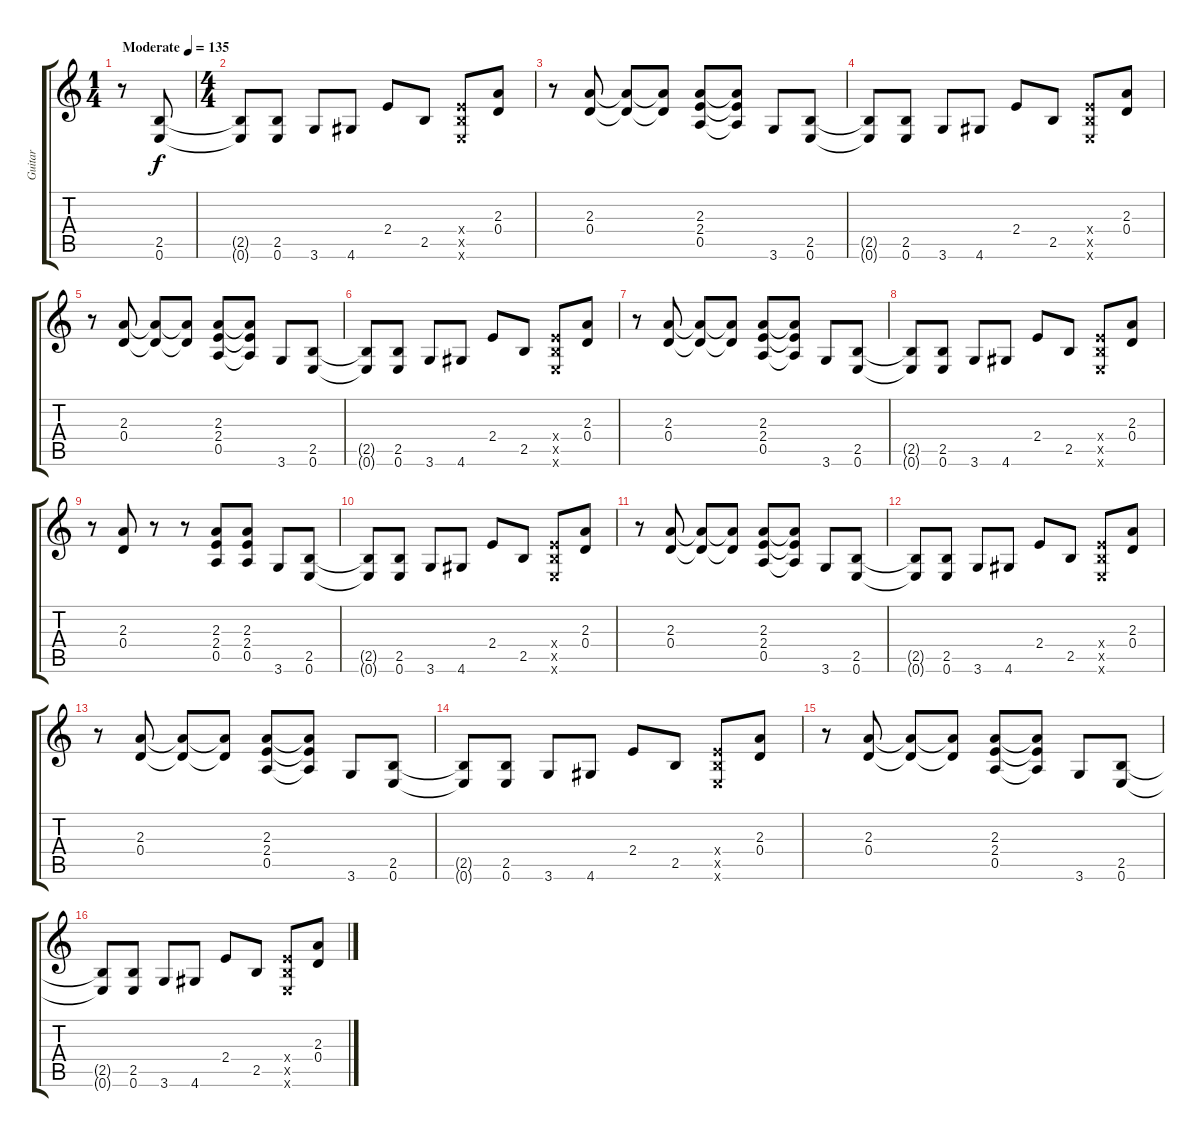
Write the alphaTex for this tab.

\track ("Guitar" "Guitar") {instrument distortionguitar}
\staff {score tabs}
\tuning (E4 B3 G3 D3 A2 E2) {hide}
\ts (1 4)
\tempo (135 "Moderate")
\clef g2
\ks c
r.8{dy f instrument distortionguitar} (2.5 0.6).8 |
\ts (4 4)
(2.5{t} 0.6{t}).8 (2.5 0.6).8 3.6.8 4.6.8 2.4.8 2.5.8 (2.4{x} 2.5{x} 0.6{x}).8 (2.3 0.4).8 |
r.8 (2.3 0.4).8 (2.3{t} 0.4{t}).8 (2.3{t} 0.4{t}).8 (2.3 2.4 0.5).8 (2.3{t} 2.4{t} 0.5{t}).8 3.6.8 (2.5 0.6).8 |
(2.5{t} 0.6{t}).8 (2.5 0.6).8 3.6.8 4.6.8 2.4.8 2.5.8 (2.4{x} 2.5{x} 0.6{x}).8 (2.3 0.4).8 |
r.8 (2.3 0.4).8 (2.3{t} 0.4{t}).8 (2.3{t} 0.4{t}).8 (2.3 2.4 0.5).8 (2.3{t} 2.4{t} 0.5{t}).8 3.6.8 (2.5 0.6).8 |
(2.5{t} 0.6{t}).8 (2.5 0.6).8 3.6.8 4.6.8 2.4.8 2.5.8 (2.4{x} 2.5{x} 0.6{x}).8 (2.3 0.4).8 |
r.8 (2.3 0.4).8 (2.3{t} 0.4{t}).8 (2.3{t} 0.4{t}).8 (2.3 2.4 0.5).8 (2.3{t} 2.4{t} 0.5{t}).8 3.6.8 (2.5 0.6).8 |
(2.5{t} 0.6{t}).8 (2.5 0.6).8 3.6.8 4.6.8 2.4.8 2.5.8 (2.4{x} 2.5{x} 0.6{x}).8 (2.3 0.4).8 |
r.8 (2.3 0.4).8 r.8 r.8 (2.3 2.4 0.5).8 (2.3 2.4 0.5).8 3.6.8 (2.5 0.6).8 |
(2.5{t} 0.6{t}).8 (2.5 0.6).8 3.6.8 4.6.8 2.4.8 2.5.8 (2.4{x} 2.5{x} 0.6{x}).8 (2.3 0.4).8 |
r.8 (2.3 0.4).8 (2.3{t} 0.4{t}).8 (2.3{t} 0.4{t}).8 (2.3 2.4 0.5).8 (2.3{t} 2.4{t} 0.5{t}).8 3.6.8 (2.5 0.6).8 |
(2.5{t} 0.6{t}).8 (2.5 0.6).8 3.6.8 4.6.8 2.4.8 2.5.8 (2.4{x} 2.5{x} 0.6{x}).8 (2.3 0.4).8 |
r.8 (2.3 0.4).8 (2.3{t} 0.4{t}).8 (2.3{t} 0.4{t}).8 (2.3 2.4 0.5).8 (2.3{t} 2.4{t} 0.5{t}).8 3.6.8 (2.5 0.6).8 |
(2.5{t} 0.6{t}).8 (2.5 0.6).8 3.6.8 4.6.8 2.4.8 2.5.8 (2.4{x} 2.5{x} 0.6{x}).8 (2.3 0.4).8 |
r.8 (2.3 0.4).8 (2.3{t} 0.4{t}).8 (2.3{t} 0.4{t}).8 (2.3 2.4 0.5).8 (2.3{t} 2.4{t} 0.5{t}).8 3.6.8 (2.5 0.6).8 |
(2.5{t} 0.6{t}).8 (2.5 0.6).8 3.6.8 4.6.8 2.4.8 2.5.8 (2.4{x} 2.5{x} 0.6{x}).8 (2.3 0.4).8
